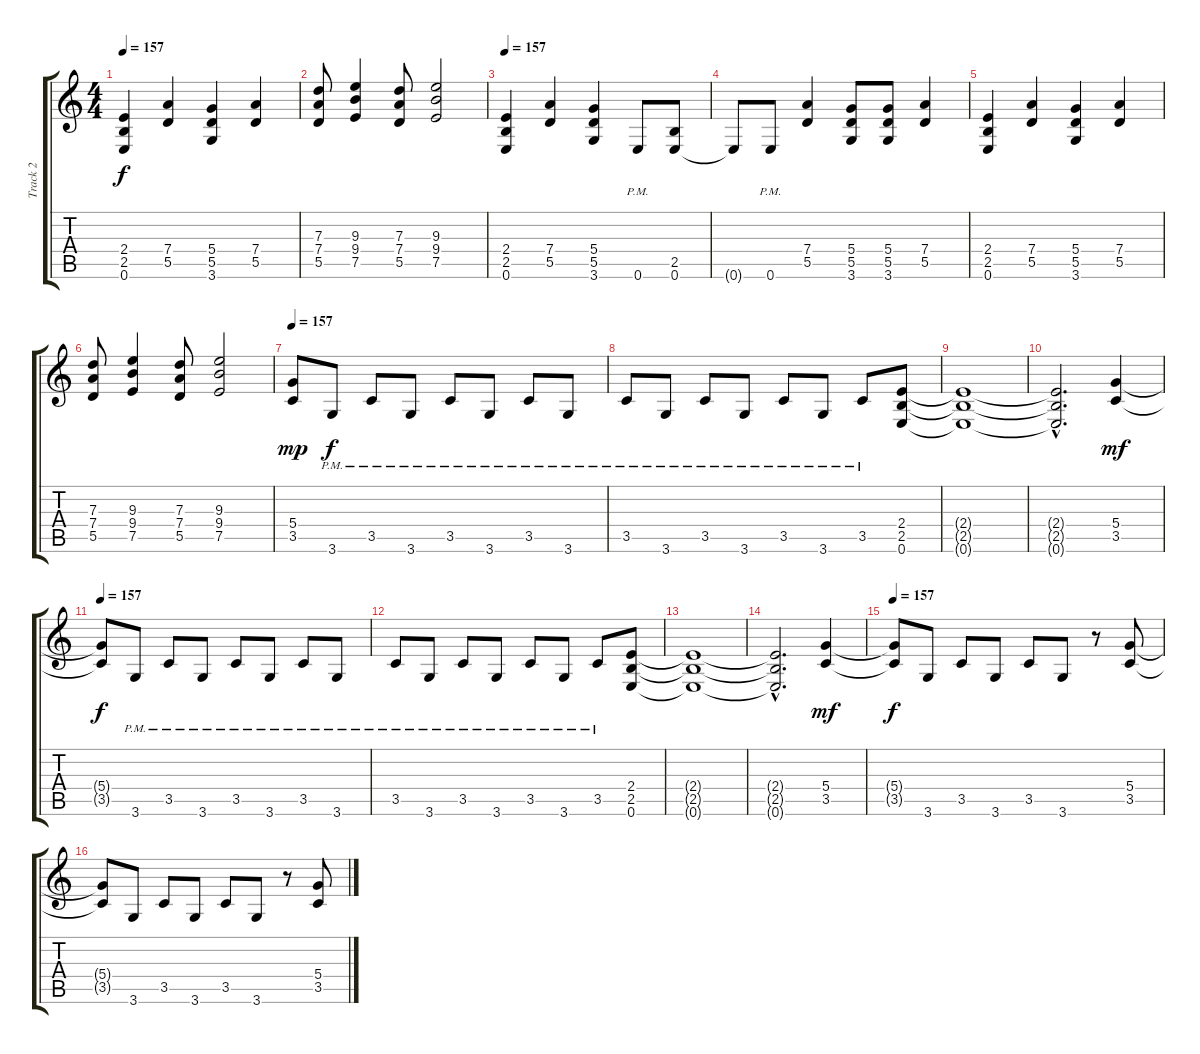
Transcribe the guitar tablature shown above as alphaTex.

\track ("Track 2" "Track 2") {instrument distortionguitar}
\staff {score tabs}
\tuning (E4 B3 G3 D3 A2 E2) {hide}
\ts (4 4)
\tempo 157
\clef g2
\ks c
(2.4 2.5 0.6).4{dy f} (7.4 5.5).4 (5.4 5.5 3.6).4 (7.4 5.5).4 |
(7.3 7.4 5.5).8 (9.3 9.4 7.5).4 (7.3 7.4 5.5).8 (9.3 9.4 7.5).2 |
\tempo 157
(2.4 2.5 0.6).4 (7.4 5.5).4 (5.4 5.5 3.6).4 0.6{pm}.8 (2.5 0.6).8 |
0.6{t}.8 0.6{pm}.8 (7.4 5.5).4 (5.4 5.5 3.6).8 (5.4 5.5 3.6).8 (7.4 5.5).4 |
(2.4 2.5 0.6).4 (7.4 5.5).4 (5.4 5.5 3.6).4 (7.4 5.5).4 |
(7.3 7.4 5.5).8 (9.3 9.4 7.5).4 (7.3 7.4 5.5).8 (9.3 9.4 7.5).2 |
\tempo 157
(5.4 3.5).8{dy mp} 3.6{pm}.8{dy f} 3.5{pm}.8 3.6{pm}.8 3.5{pm}.8 3.6{pm}.8 3.5{pm}.8 3.6{pm}.8 |
3.5{pm}.8 3.6{pm}.8 3.5{pm}.8 3.6{pm}.8 3.5{pm}.8 3.6{pm}.8 3.5{pm}.8 (2.4 2.5 0.6).8 |
(2.4{t} 2.5{t} 0.6{t}).1 |
(2.4{hac t} 2.5{hac t} 0.6{hac t}).2{d} (5.4 3.5).4{dy mf} |
\tempo 157
(5.4{t} 3.5{t}).8{dy f} 3.6{pm}.8 3.5{pm}.8 3.6{pm}.8 3.5{pm}.8 3.6{pm}.8 3.5{pm}.8 3.6{pm}.8 |
3.5{pm}.8 3.6{pm}.8 3.5{pm}.8 3.6{pm}.8 3.5{pm}.8 3.6{pm}.8 3.5{pm}.8 (2.4 2.5 0.6).8 |
(2.4{t} 2.5{t} 0.6{t}).1 |
(2.4{hac t} 2.5{hac t} 0.6{hac t}).2{d} (5.4 3.5).4{dy mf} |
\tempo 157
(5.4{t} 3.5{t}).8{dy f} 3.6.8 3.5.8 3.6.8 3.5.8 3.6.8 r.8 (5.4 3.5).8 |
(5.4{t} 3.5{t}).8 3.6.8 3.5.8 3.6.8 3.5.8 3.6.8 r.8 (5.4 3.5).8
